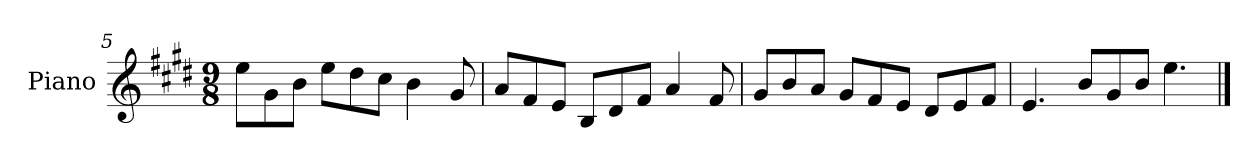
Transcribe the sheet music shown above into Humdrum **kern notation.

**kern
*part1
*staff1
*I"Piano
*I'Pno.
*clefG2
*k[f#c#g#d#]
*M9/8
=5
8ee\L
8g#\
8b\J
8ee\L
8dd#\
8cc#\J
4b\
8g#/
!!LO:LB:g=z
=6
8a/L
8f#/
8e/J
8B/L
8d#/
8f#/J
4a/
8f#/
=7
8g#/L
8b/
8a/J
8g#/L
8f#/
8e/J
8d#/L
8e/
8f#/J
=8
4.e/
8b/L
8g#/
8b/J
4.ee\
==
*-
